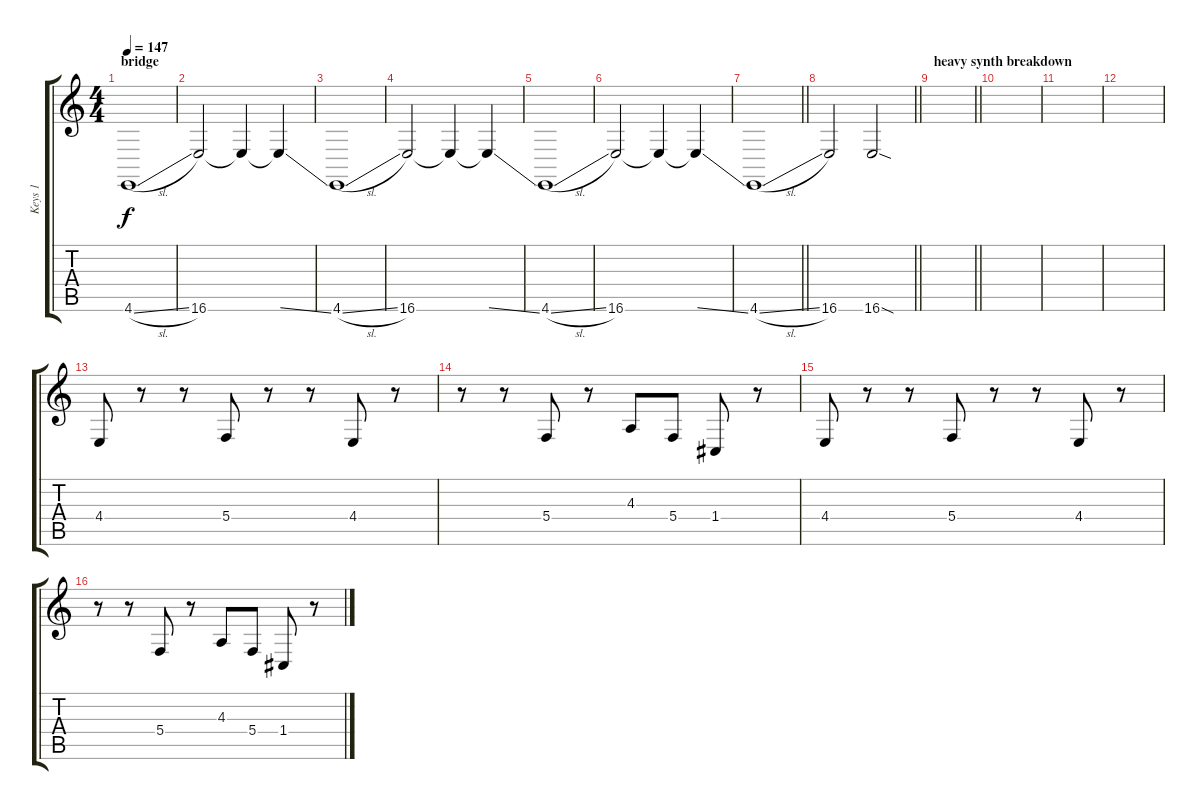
\track ("Keys 1" "Keys 1") {instrument lead3calliope}
\staff {score tabs}
\tuning (D4 A3 F3 C3 G2 C2) {hide}
\ts (4 4)
\section ("" "bridge")
\tempo 147
\clef g2
\ks c
4.6{sl}.1{dy f} |
16.6.2 16.6{t}.4 16.6{ss t}.4 |
4.6{sl}.1 |
16.6.2 16.6{t}.4 16.6{ss t}.4 |
4.6{sl}.1 |
16.6.2 16.6{t}.4 16.6{ss t}.4 |
\barLineRight lightlight
4.6{sl}.1 |
\barLineRight lightlight
16.6.2 16.6{sod}.2 |
\section ("" "heavy synth breakdown")
\barLineRight lightlight
|
|
|
|
4.4.8{instrument lead2sawtooth} r.8 r.8 5.4.8 r.8 r.8 4.4.8 r.8 |
r.8 r.8 5.4.8 r.8 4.3.8 5.4.8 1.4.8 r.8 |
4.4.8 r.8 r.8 5.4.8 r.8 r.8 4.4.8 r.8 |
r.8 r.8 5.4.8 r.8 4.3.8 5.4.8 1.4.8 r.8
